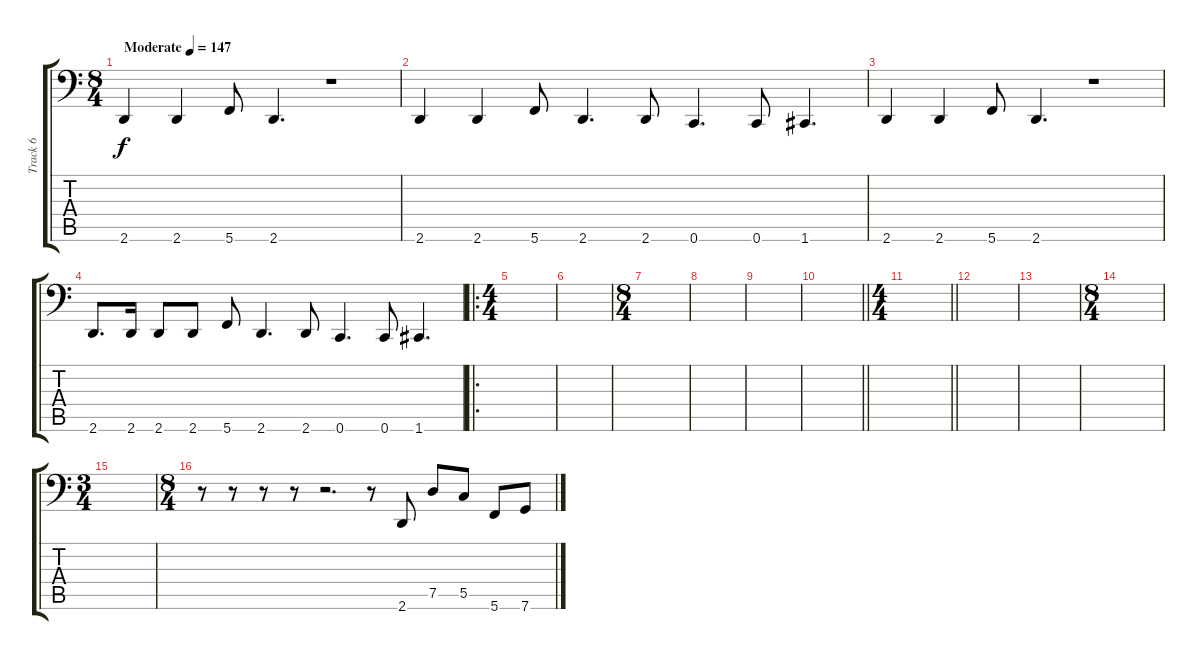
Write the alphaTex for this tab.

\track ("Track 6" "Track 6") {instrument synthbass2}
\staff {score tabs}
\tuning (D3 A2 F2 C2 G1 C1) {hide}
\ts (8 4)
\tempo (147 "Moderate")
\clef f4
\ks c
2.6.4{dy f instrument synthbass2} 2.6.4 5.6.8 2.6.4{d} r.1 |
2.6.4 2.6.4 5.6.8 2.6.4{d} 2.6.8 0.6.4{d} 0.6.8 1.6.4{d} |
2.6.4 2.6.4 5.6.8 2.6.4{d} r.1 |
2.6.8{d} 2.6.16 2.6.8 2.6.8 5.6.8 2.6.4{d} 2.6.8 0.6.4{d} 0.6.8 1.6.4{d} |
\ro
\ts (4 4)
|
|
\ts (8 4)
|
|
|
\barLineRight lightlight
|
\ts (4 4)
\barLineRight lightlight
|
|
|
\ts (8 4)
|
\ts (3 4)
|
\ts (8 4)
r.8 r.8 r.8 r.8 r.2{d} r.8 2.6.8 7.5.8 5.5.8 5.6.8 7.6.8
